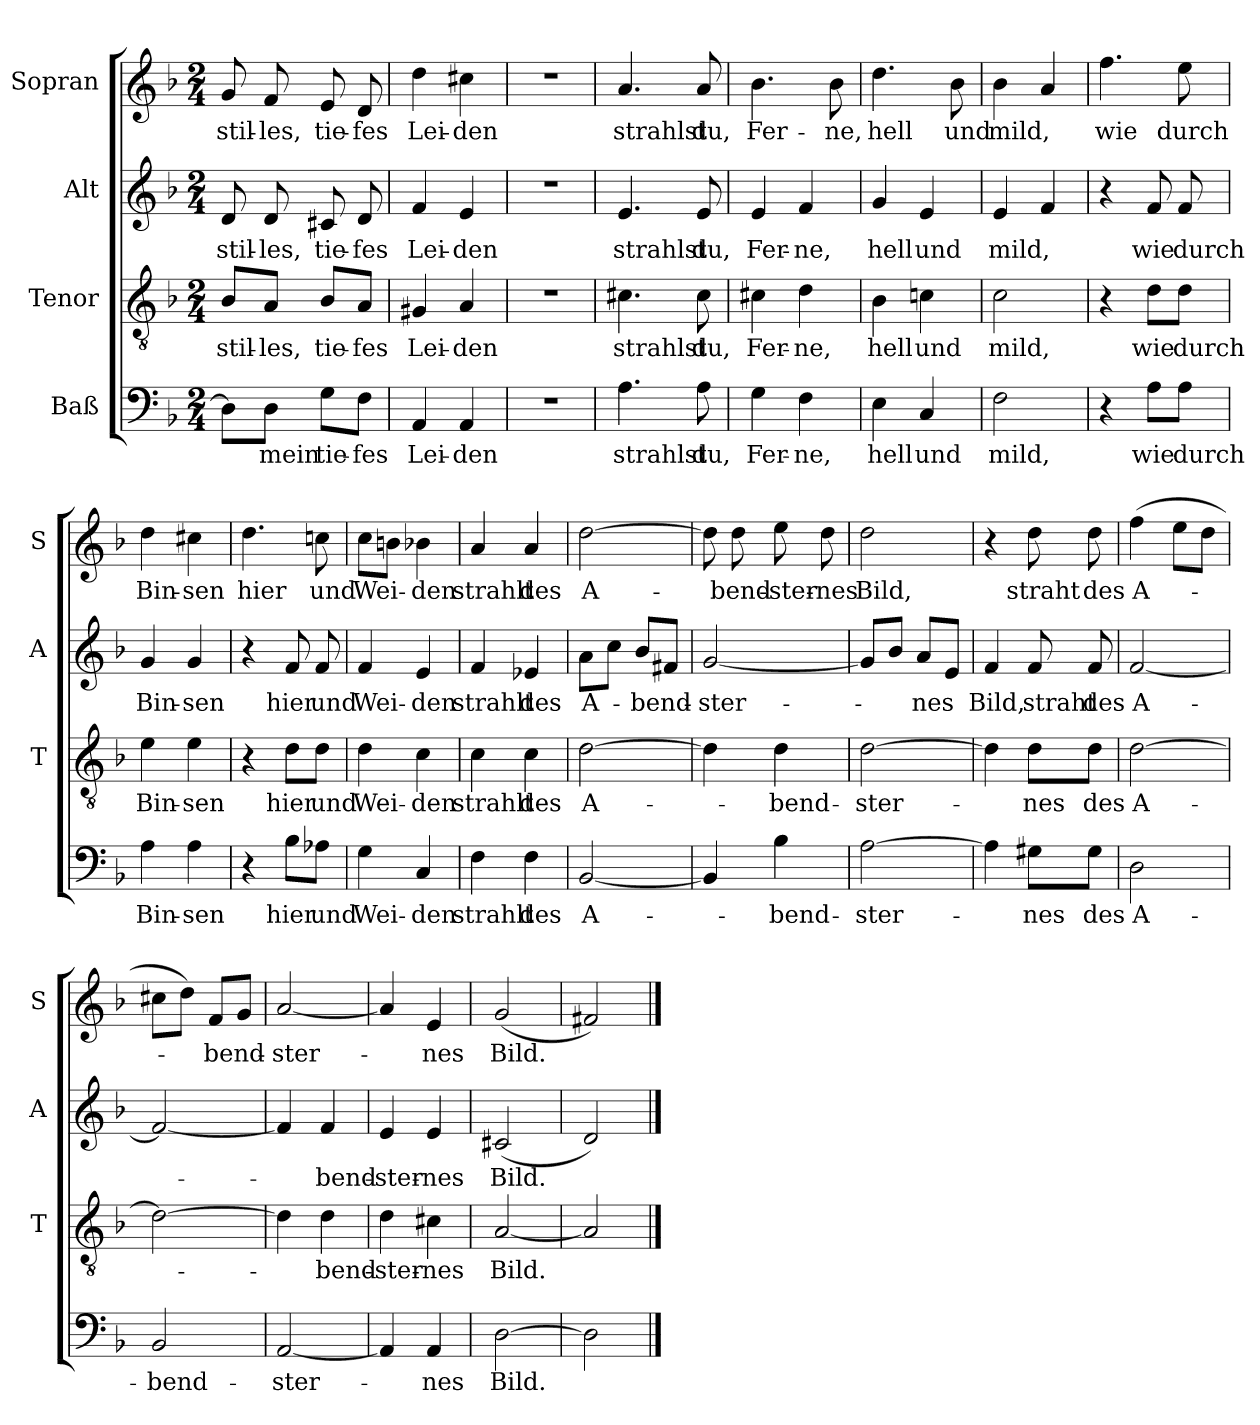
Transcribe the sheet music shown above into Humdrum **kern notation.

**kern	**text	**kern	**text	**kern	**text	**kern	**text
*part4	*part4	*part3	*part3	*part2	*part2	*part1	*part1
*staff4	*staff4	*staff3	*staff3	*staff2	*staff2	*staff1	*staff1
*I"Baß	*	*I"Tenor	*	*I"Alt	*	*I"Sopran	*
*	*	*I'T	*	*I'A	*	*I'S	*
*clefF4	*	*clefGv2	*	*clefG2	*	*clefG2	*
*k[b-]	*	*k[b-]	*	*k[b-]	*	*k[b-]	*
*d:	*	*d:	*	*d:	*	*d:	*
*M2/4	*	*M2/4	*	*M2/4	*	*M2/4	*
=	=	=	=	=	=	=	=
8D\L]	.	8B-/L	stil-	8d	stil-	8g	stil-
8D\J	mein	8A/J	-les,	8d	-les,	8f	-les,
8G\L	tie-	8B-/L	tie-	8c#X	tie-	8e	tie-
8F\J	-fes	8A/J	-fes	8d	-fes	8d	-fes
=	=	=	=	=	=	=	=
4AA	Lei-	4G#X	Lei-	4f	Lei-	4dd	Lei-
4AA	-den	4A	-den	4e	-den	4cc#X	-den
=	=	=	=	=	=	=	=
2r	.	2r	.	2r	.	2r	.
=	=	=	=	=	=	=	=
4.A	strahlst	4.c#X	strahlst	4.e	strahlst	4.a	strahlst
8A	du,	8c#	du,	8e	du,	8a	du,
=	=	=	=	=	=	=	=
4G	Fer-	4c#X	Fer-	4e	Fer-	4.b-	Fer-
4F	-ne,	4d	-ne,	4f	-ne,	.	.
.	.	.	.	.	.	8b-	-ne,
=	=	=	=	=	=	=	=
4E	hell	4B-	hell	4g	hell	4.dd	hell
4C	und	4cn	und	4e	und	.	.
.	.	.	.	.	.	8b-	und
=	=	=	=	=	=	=	=
2F	mild,	2c	mild,	4e	mild,	4b-	mild,
.	.	.	.	4f	.	4a	.
=	=	=	=	=	=	=	=
4r	.	4r	.	4r	.	4.ff	wie
8A\L	wie	8d\L	wie	8f	wie	.	.
8A\J	durch	8d\J	durch	8f	durch	8ee	durch
=	=	=	=	=	=	=	=
4A	Bin-	4e	Bin-	4g	Bin-	4dd	Bin-
4A	-sen	4e	-sen	4g	-sen	4cc#X	-sen
=	=	=	=	=	=	=	=
4r	.	4r	.	4r	.	4.dd	hier
8B-\L	hier	8d\L	hier	8f	hier	.	.
8A-X\J	und	8d\J	und	8f	und	8ccn	und
=	=	=	=	=	=	=	=
4G	Wei-	4d	Wei-	4f	Wei-	8ccL	Wei-
.	.	.	.	.	.	8bnJ	.
4C	-den	4c	-den	4e	-den	4b-X	-den
=	=	=	=	=	=	=	=
4F	strahlt	4c	strahlt	4f	strahlt	4a	strahlt
4F	des	4c	des	4e-X	des	4a	des
=	=	=	=	=	=	=	=
[2BB-	A-	[2d	A-	8aL	A-	[2dd	A-
.	.	.	.	8ccJ	.	.	.
.	.	.	.	8b-L	-bend-	.	.
.	.	.	.	8f#XJ	.	.	.
=	=	=	=	=	=	=	=
4BB-]	.	4d]	.	[2g	-ster-	8dd]	.
.	.	.	.	.	.	8dd	-bend-
4B-	-bend-	4d	-bend-	.	.	8ee	-ster-
.	.	.	.	.	.	8dd	-nes
=	=	=	=	=	=	=	=
[2A	-ster-	[2d	-ster-	8gL]	.	2dd	Bild,
.	.	.	.	8b-J	.	.	.
.	.	.	.	8aL	-nes	.	.
.	.	.	.	8eJ	.	.	.
=	=	=	=	=	=	=	=
4A]	.	4d]	.	4f	Bild,	4r	.
8G#X\L	-nes	8d\L	-nes	8f	straht	8dd	straht
8G#\J	des	8d\J	des	8f	des	8dd	des
=	=	=	=	=	=	=	=
2D	A-	[2d	A-	[2f	A-	(4ff	A-
.	.	.	.	.	.	8eeL	.
.	.	.	.	.	.	8ddJ	.
=	=	=	=	=	=	=	=
2BB-	-bend-	2d_	.	2f_	.	8cc#XL	.
.	.	.	.	.	.	8ddJ)	.
.	.	.	.	.	.	8fL	-bend-
.	.	.	.	.	.	8gJ	.
=	=	=	=	=	=	=	=
[2AA	-ster-	4d]	.	4f]	.	[2a	-ster-
.	.	4d	-bend-	4f	-bend-	.	.
=	=	=	=	=	=	=	=
4AA]	.	4d	-ster-	4e	-ster-	4a]	.
4AA	-nes	4c#X	-nes	4e	-nes	4e	-nes
=	=	=	=	=	=	=	=
[2D	Bild.	[2A	Bild.	(2c#X	Bild.	(2g	Bild.
=	=	=	=	=	=	=	=
2D]	.	2A]	.	2d)	.	2f#X)	.
==	==	==	==	==	==	==	==
*-	*-	*-	*-	*-	*-	*-	*-
